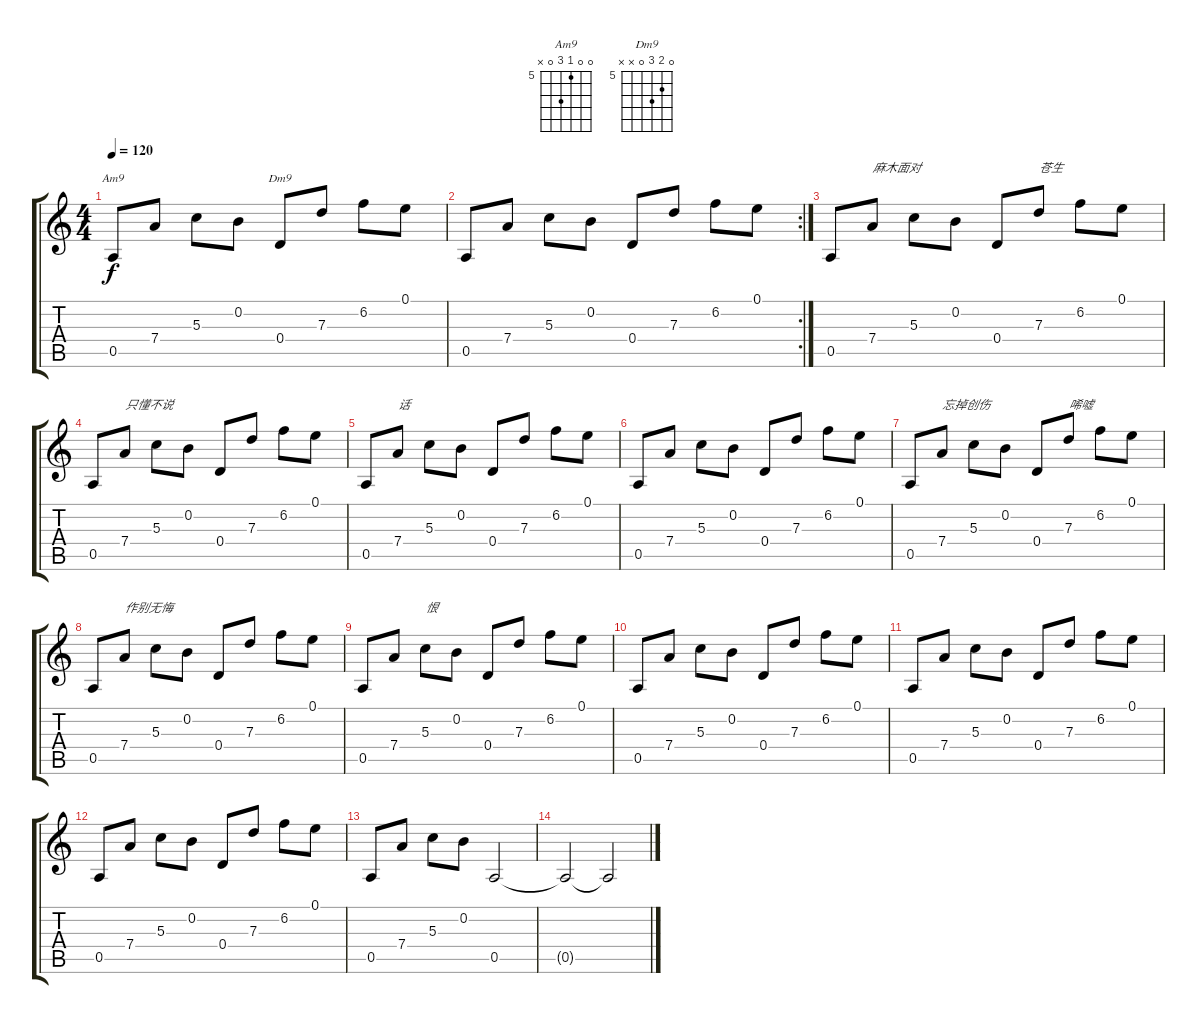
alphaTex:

\track "" {instrument acousticguitarsteel}
\staff {score tabs}
\tuning (E4 B3 G3 D3 A2 E2) {hide}
\chord ("Am9" 0 0 5 7 0 x) {firstfret 5}
\chord ("Dm9" 0 6 7 0 x x) {firstfret 5}
\ts (4 4)
\tempo 120
\clef g2
\ks c
0.5.8{ch "Am9" dy f} 7.4.8 5.3.8 0.2.8 0.4.8{ch "Dm9"} 7.3.8 6.2.8 0.1.8 |
\rc 2
0.5.8 7.4.8 5.3.8 0.2.8 0.4.8 7.3.8 6.2.8 0.1.8 |
0.5.8 7.4.8{txt "麻木面对"} 5.3.8 0.2.8 0.4.8 7.3.8{txt "苍生"} 6.2.8 0.1.8 |
0.5.8 7.4.8{txt "只懂不说"} 5.3.8 0.2.8 0.4.8 7.3.8 6.2.8 0.1.8 |
0.5.8 7.4.8{txt "话"} 5.3.8 0.2.8 0.4.8 7.3.8 6.2.8 0.1.8 |
0.5.8 7.4.8 5.3.8 0.2.8 0.4.8 7.3.8 6.2.8 0.1.8 |
0.5.8 7.4.8{txt "忘掉创伤"} 5.3.8 0.2.8 0.4.8 7.3.8{txt "唏嘘"} 6.2.8 0.1.8 |
0.5.8 7.4.8{txt "作别无悔"} 5.3.8 0.2.8 0.4.8 7.3.8 6.2.8 0.1.8 |
0.5.8 7.4.8 5.3.8{txt "恨"} 0.2.8 0.4.8 7.3.8 6.2.8 0.1.8 |
0.5.8 7.4.8 5.3.8 0.2.8 0.4.8 7.3.8 6.2.8 0.1.8 |
0.5.8 7.4.8 5.3.8 0.2.8 0.4.8 7.3.8 6.2.8 0.1.8 |
0.5.8 7.4.8 5.3.8 0.2.8 0.4.8 7.3.8 6.2.8 0.1.8 |
0.5.8 7.4.8 5.3.8 0.2.8 0.5.2 |
0.5{t}.2 0.5{t}.2
